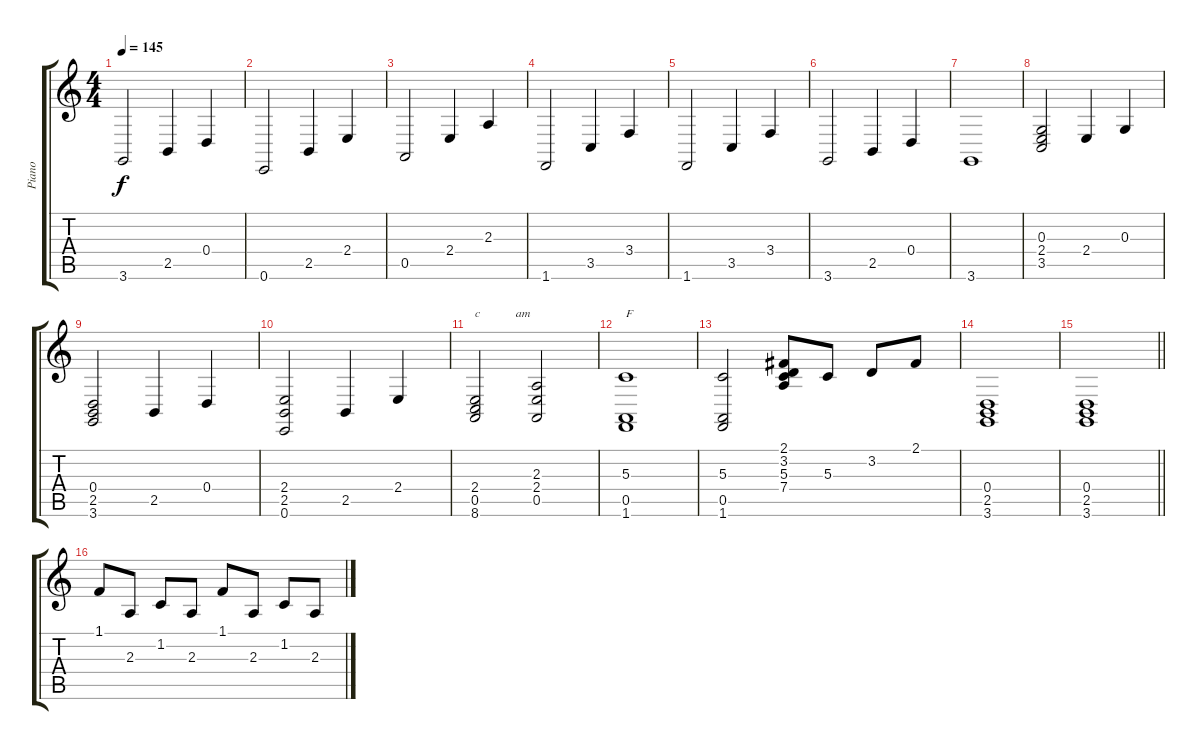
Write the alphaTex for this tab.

\track ("Piano" "Piano") {instrument brightacousticpiano}
\staff {score tabs}
\tuning (E4 B3 G3 D3 A2 E2) {hide}
\ts (4 4)
\tempo 145
\clef g2
\ks c
3.6.2{dy f} 2.5.4 0.4.4 |
0.6.2 2.5.4 2.4.4 |
0.5.2 2.4.4 2.3.4 |
1.6.2 3.5.4 3.4.4 |
1.6.2 3.5.4 3.4.4 |
3.6.2 2.5.4 0.4.4 |
3.6.1 |
(0.3 2.4 3.5).2 2.4.4 0.3.4 |
(0.4 2.5 3.6).2 2.5.4 0.4.4 |
(2.4 2.5 0.6).2 2.5.4 2.4.4 |
(2.4 0.5 8.6).2{txt "c            am"} (2.3 2.4 0.5).2 |
(5.3 0.5 1.6).1{txt "F"} |
(5.3 0.5 1.6).2 (2.1 3.2 5.3 7.4).8 5.3.8 3.2.8 2.1.8 |
(0.4 2.5 3.6).1 |
\barLineRight lightlight
(0.4 2.5 3.6).1 |
1.1.8 2.3.8 1.2.8 2.3.8 1.1.8 2.3.8 1.2.8 2.3.8
